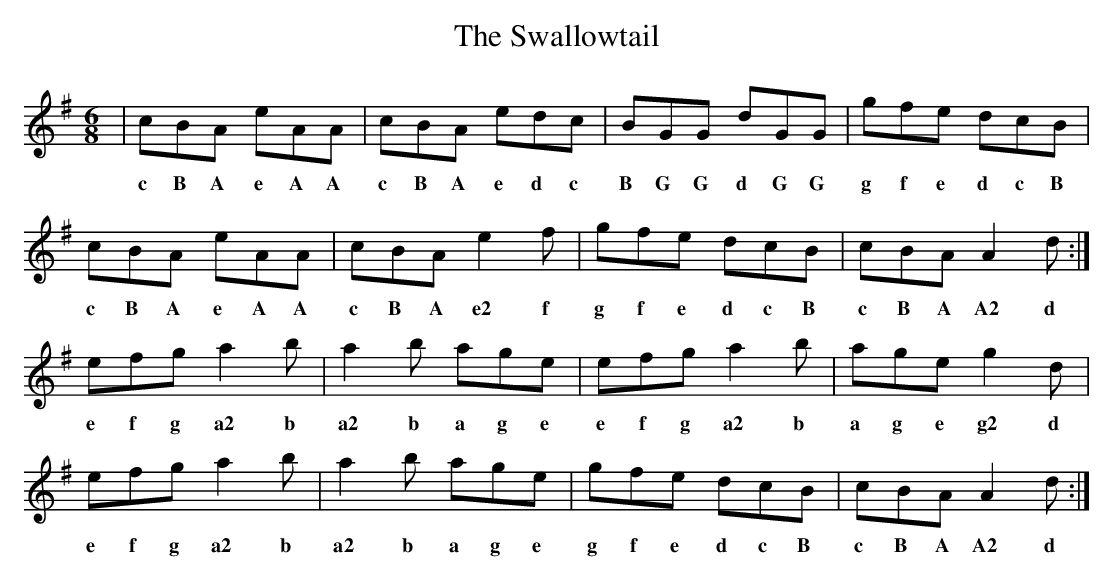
X:1-30
T: Swallowtail, The
M: 6/8
L: 1/8
K: Ador
|cBA eAA|cBA edc|BGG dGG|gfe dcB|
w: c B A e A A c B A e d c B G G d G G g f e d c B
cBA eAA|cBA e2f|gfe dcB|cBA A2d:|
w: c B A e A A c B A e2 f g f e d c B c B A A2 d
efg a2b|a2b age|efg a2b|age g2d|
w: e f g a2 b a2 b a g e e f g a2 b a g e g2 d
efg a2b|a2b age|gfe dcB|cBA A2d:|
w: e f g a2 b a2 b a g e g f e d c B c B A A2 d
